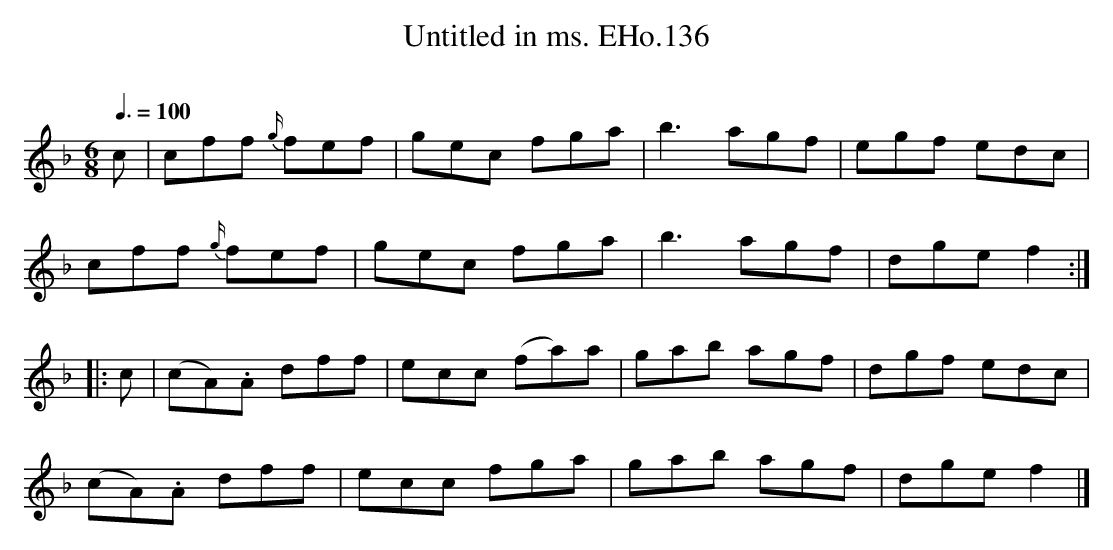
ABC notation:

X:1
T:Untitled in ms. EHo.136
M:6/8
L:1/8
Q:3/8=100
O:
K:F
c | cff {g/}fef | gec fga | b3agf | egf edc |
cff {g/}fef | gec fga | b3agf | dge f2 :|
|: c | (cA).A dff | ecc (fa)a | gab agf | dgf edc |
(cA).A dff | ecc fga | gab agf | dge f2 |]
